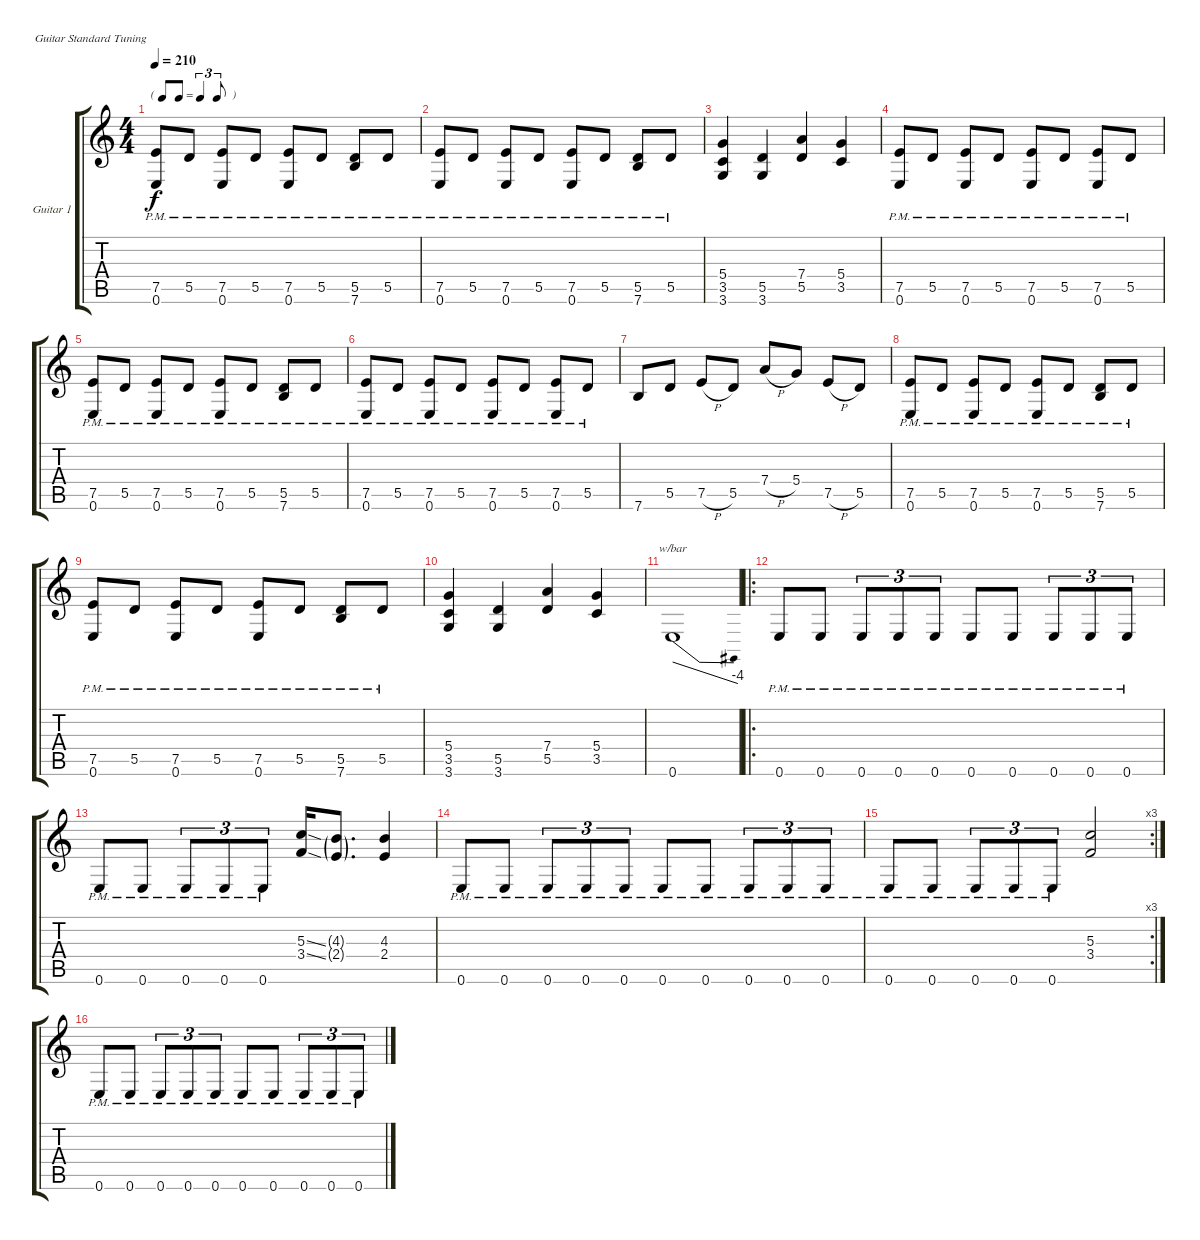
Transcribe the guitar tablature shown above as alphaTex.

\bracketExtendMode groupsimilarinstruments
\firstSystemTrackNameOrientation horizontal
\otherSystemsTrackNameOrientation horizontal
\track ("Guitar 1" "Guitar 1") {instrument overdrivenguitar}
\staff {score tabs}
\tuning (E4 B3 G3 D3 A2 E2)
\ts (4 4)
\tf triplet8th
\tempo 210
\clef g2
\ks c
(7.5{pm} 0.6{pm}).8{dy f} 5.5{pm}.8 (7.5{pm} 0.6{pm}).8 5.5{pm}.8 (7.5{pm} 0.6{pm}).8 5.5{pm}.8 (5.5{pm} 7.6{pm}).8 5.5{pm}.8 |
(7.5{pm} 0.6{pm}).8 5.5{pm}.8 (7.5{pm} 0.6{pm}).8 5.5{pm}.8 (7.5{pm} 0.6{pm}).8 5.5{pm}.8 (5.5{pm} 7.6{pm}).8 5.5{pm}.8 |
(5.4 3.5 3.6).4 (5.5 3.6).4 (7.4 5.5).4 (5.4 3.5).4 |
(7.5{pm} 0.6{pm}).8 5.5{pm}.8 (7.5{pm} 0.6{pm}).8 5.5{pm}.8 (7.5{pm} 0.6{pm}).8 5.5{pm}.8 (7.5{pm} 0.6{pm}).8 5.5{pm}.8 |
(7.5{pm} 0.6{pm}).8 5.5{pm}.8 (7.5{pm} 0.6{pm}).8 5.5{pm}.8 (7.5{pm} 0.6{pm}).8 5.5{pm}.8 (5.5{pm} 7.6{pm}).8 5.5{pm}.8 |
(7.5{pm} 0.6{pm}).8 5.5{pm}.8 (7.5{pm} 0.6{pm}).8 5.5{pm}.8 (7.5{pm} 0.6{pm}).8 5.5{pm}.8 (7.5{pm} 0.6{pm}).8 5.5{pm}.8 |
7.6.8 5.5.8 7.5{h}.8 5.5.8 7.4{h}.8 5.4.8 7.5{h}.8 5.5.8 |
(7.5{pm} 0.6{pm}).8 5.5{pm}.8 (7.5{pm} 0.6{pm}).8 5.5{pm}.8 (7.5{pm} 0.6{pm}).8 5.5{pm}.8 (5.5{pm} 7.6{pm}).8 5.5{pm}.8 |
(7.5{pm} 0.6{pm}).8 5.5{pm}.8 (7.5{pm} 0.6{pm}).8 5.5{pm}.8 (7.5{pm} 0.6{pm}).8 5.5{pm}.8 (5.5{pm} 7.6{pm}).8 5.5{pm}.8 |
(5.4 3.5 3.6).4 (5.5 3.6).4 (7.4 5.5).4 (5.4 3.5).4 |
0.6.1{tbe (dive default 0 0 60 -16)} |
\ro
0.6{pm}.8 0.6{pm}.8 0.6{pm}.8{tu (3 2)} 0.6{pm}.8{tu (3 2)} 0.6{pm}.8{tu (3 2)} 0.6{pm}.8 0.6{pm}.8 0.6{pm}.8{tu (3 2)} 0.6{pm}.8{tu (3 2)} 0.6{pm}.8{tu (3 2)} |
0.6{pm}.8 0.6{pm}.8 0.6{pm}.8{tu (3 2)} 0.6{pm}.8{tu (3 2)} 0.6{pm}.8{tu (3 2)} (5.3{ss} 3.4{ss}).16 (4.3{g} 2.4{g}).8{d} (4.3 2.4).4 |
0.6{pm}.8 0.6{pm}.8 0.6{pm}.8{tu (3 2)} 0.6{pm}.8{tu (3 2)} 0.6{pm}.8{tu (3 2)} 0.6{pm}.8 0.6{pm}.8 0.6{pm}.8{tu (3 2)} 0.6{pm}.8{tu (3 2)} 0.6{pm}.8{tu (3 2)} |
\rc 3
0.6{pm}.8 0.6{pm}.8 0.6{pm}.8{tu (3 2)} 0.6{pm}.8{tu (3 2)} 0.6{pm}.8{tu (3 2)} (5.3 3.4).2 |
0.6{pm}.8 0.6{pm}.8 0.6{pm}.8{tu (3 2)} 0.6{pm}.8{tu (3 2)} 0.6{pm}.8{tu (3 2)} 0.6{pm}.8 0.6{pm}.8 0.6{pm}.8{tu (3 2)} 0.6{pm}.8{tu (3 2)} 0.6{pm}.8{tu (3 2)}
